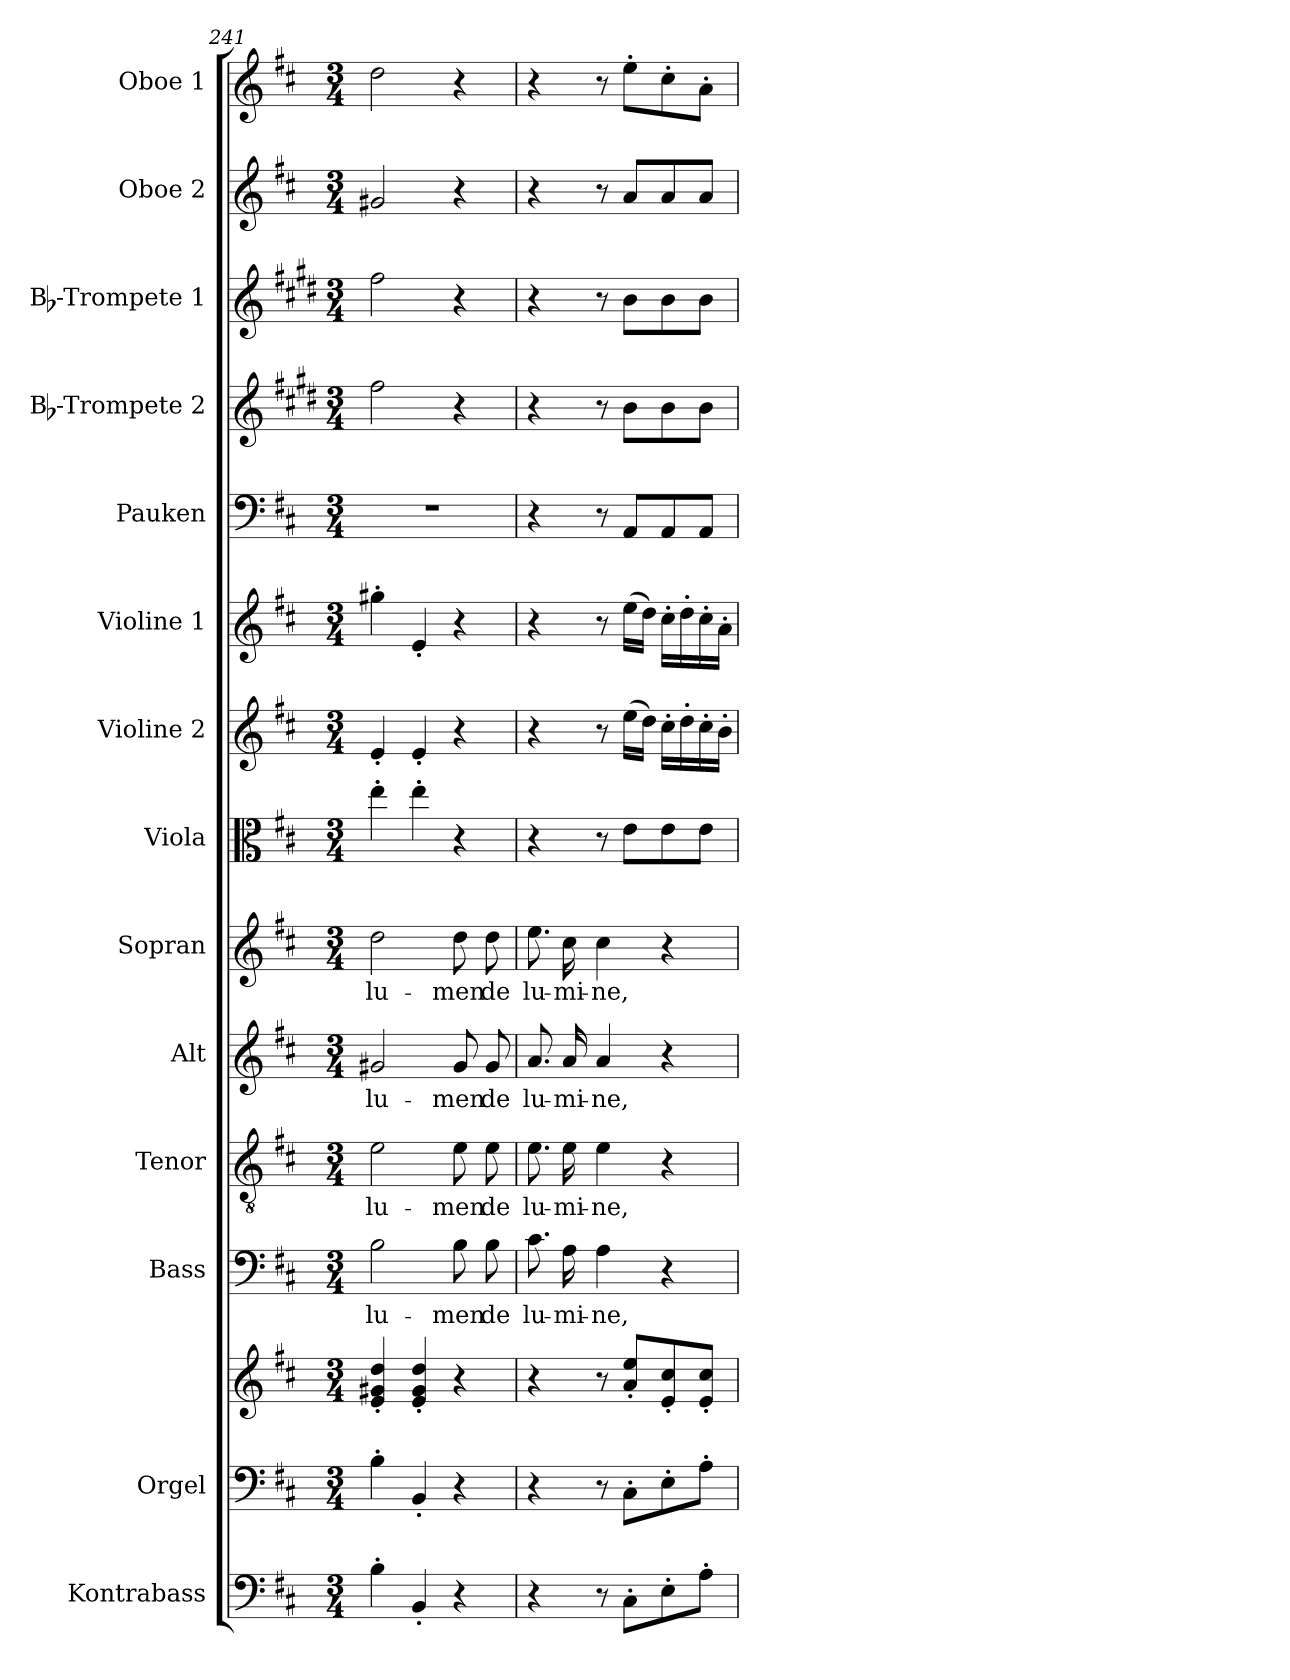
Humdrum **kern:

**kern	**kern	**kern	**kern	**text	**kern	**text	**kern	**text	**kern	**text	**kern	**kern	**kern	**kern	**kern	**kern	**kern	**kern
*part14	*part13	*part13	*part12	*part12	*part11	*part11	*part10	*part10	*part9	*part9	*part8	*part7	*part6	*part5	*part4	*part3	*part2	*part1
*staff15	*staff14	*staff13	*staff12	*staff12	*staff11	*staff11	*staff10	*staff10	*staff9	*staff9	*staff8	*staff7	*staff6	*staff5	*staff4	*staff3	*staff2	*staff1
*I"Kontrabass	*I"Orgel	*	*I"Bass	*	*I"Tenor	*	*I"Alt	*	*I"Sopran	*	*I"Viola	*I"Violine 2	*I"Violine 1	*I"Pauken	*I"Bb-Trompete 2	*I"Bb-Trompete 1	*I"Oboe 2	*I"Oboe 1
*I'Kb.	*I'Org.	*	*I'B.	*	*I'T.	*	*I'A.	*	*I'S.	*	*I'Vla.	*I'Vl. 2	*I'Vl. 1	*I'Pk.	*I'Bb Trp. 2	*I'Bb Trp. 1	*I'Ob. 2	*I'Ob. 1
!!LO:PB:g=z
*clefF4	*clefF4	*clefG2	*clefF4	*	*clefGv2	*	*clefG2	*	*clefG2	*	*clefC3	*clefG2	*clefG2	*clefF4	*clefG2	*clefG2	*clefG2	*clefG2
*ITrd7c12	*	*	*	*	*	*	*	*	*	*	*	*	*	*	*ITrd1c2	*ITrd1c2	*	*
*k[f#c#]	*k[f#c#]	*k[f#c#]	*k[f#c#]	*	*k[f#c#]	*	*k[f#c#]	*	*k[f#c#]	*	*k[f#c#]	*k[f#c#]	*k[f#c#]	*k[f#c#]	*k[f#c#]	*k[f#c#]	*k[f#c#]	*k[f#c#]
*D:	*D:	*D:	*D:	*	*D:	*	*D:	*	*D:	*	*D:	*D:	*D:	*D:	*D:	*D:	*D:	*D:
*M3/4	*M3/4	*M3/4	*M3/4	*	*M3/4	*	*M3/4	*	*M3/4	*	*M3/4	*M3/4	*M3/4	*M3/4	*M3/4	*M3/4	*M3/4	*M3/4
=241	=241	=241	=241	=241	=241	=241	=241	=241	=241	=241	=241	=241	=241	=241	=241	=241	=241	=241
!	!	!	!	!LO:LY:b	!	!LO:LY:b	!	!LO:LY:b	!	!LO:LY:b	!	!	!	!	!	!	!	!
4BB'>\	4B'>\	4e/'< 4g#X/'< 4dd/'<	2B\	lu-	2e\	lu-	2g#X/	lu-	2dd\	lu-	4ee'>\	4e'</	4gg#X'>\	2.r	2ee\	2ee\	2g#X/	2dd\
4BBB'</	4BB'</	4e/'< 4g#/'< 4dd/'<	.	.	.	.	.	.	.	.	4ee'>\	4e'</	4e'</	.	.	.	.	.
!	!	!	!	!LO:LY:b	!	!LO:LY:b	!	!LO:LY:b	!	!LO:LY:b	!	!	!	!	!	!	!	!
4r	4r	4r	8B\	-men	8e\	-men	8g#/	-men	8dd\	-men	4r	4r	4r	.	4r	4r	4r	4r
!	!	!	!	!LO:LY:b	!	!LO:LY:b	!	!LO:LY:b	!	!LO:LY:b	!	!	!	!	!	!	!	!
.	.	.	8B\	de	8e\	de	8g#/	de	8dd\	de	.	.	.	.	.	.	.	.
=242	=242	=242	=242	=242	=242	=242	=242	=242	=242	=242	=242	=242	=242	=242	=242	=242	=242	=242
!	!	!	!	!LO:LY:b	!	!LO:LY:b	!	!LO:LY:b	!	!LO:LY:b	!	!	!	!	!	!	!	!
4r	4r	4r	8.c#\	lu-	8.e\	lu-	8.a/	lu-	8.ee\	lu-	4r	4r	4r	4r	4r	4r	4r	4r
!	!	!	!	!LO:LY:b	!	!LO:LY:b	!	!LO:LY:b	!	!LO:LY:b	!	!	!	!	!	!	!	!
.	.	.	16A\	-mi-	16e\	-mi-	16a/	-mi-	16cc#\	-mi-	.	.	.	.	.	.	.	.
!	!	!	!	!LO:LY:b	!	!LO:LY:b	!	!LO:LY:b	!	!LO:LY:b	!	!	!	!	!	!	!	!
8r	8r	8r	4A\	-ne,	4e\	-ne,	4a/	-ne,	4cc#\	-ne,	8r	8r	8r	8r	8r	8r	8r	8r
8CC#'>\L	8C#'>\L	8a/'< 8ee/'<L	.	.	.	.	.	.	.	.	8e\L	(>16ee\LL	(>16ee\LL	8AA/L	8a\L	8a\L	8a/L	8ee'>\L
.	.	.	.	.	.	.	.	.	.	.	.	16dd\JJ)	16dd\JJ)	.	.	.	.	.
8EE'>\	8E'>\	8e/'< 8cc#/'<	4r	.	4r	.	4r	.	4r	.	8e\	16cc#'>\LL	16cc#'>\LL	8AA/	8a\	8a\	8a/	8cc#'>\
.	.	.	.	.	.	.	.	.	.	.	.	16dd'>\	16dd'>\	.	.	.	.	.
8AA'>\J	8A'>\J	8e/'< 8cc#/'<J	.	.	.	.	.	.	.	.	8e\J	16cc#'>\	16cc#'>\	8AA/J	8a\J	8a\J	8a/J	8a'>\J
.	.	.	.	.	.	.	.	.	.	.	.	16b'>\JJ	16a'>\JJ	.	.	.	.	.
=	=	=	=	=	=	=	=	=	=	=	=	=	=	=	=	=	=	=
*-	*-	*-	*-	*-	*-	*-	*-	*-	*-	*-	*-	*-	*-	*-	*-	*-	*-	*-
